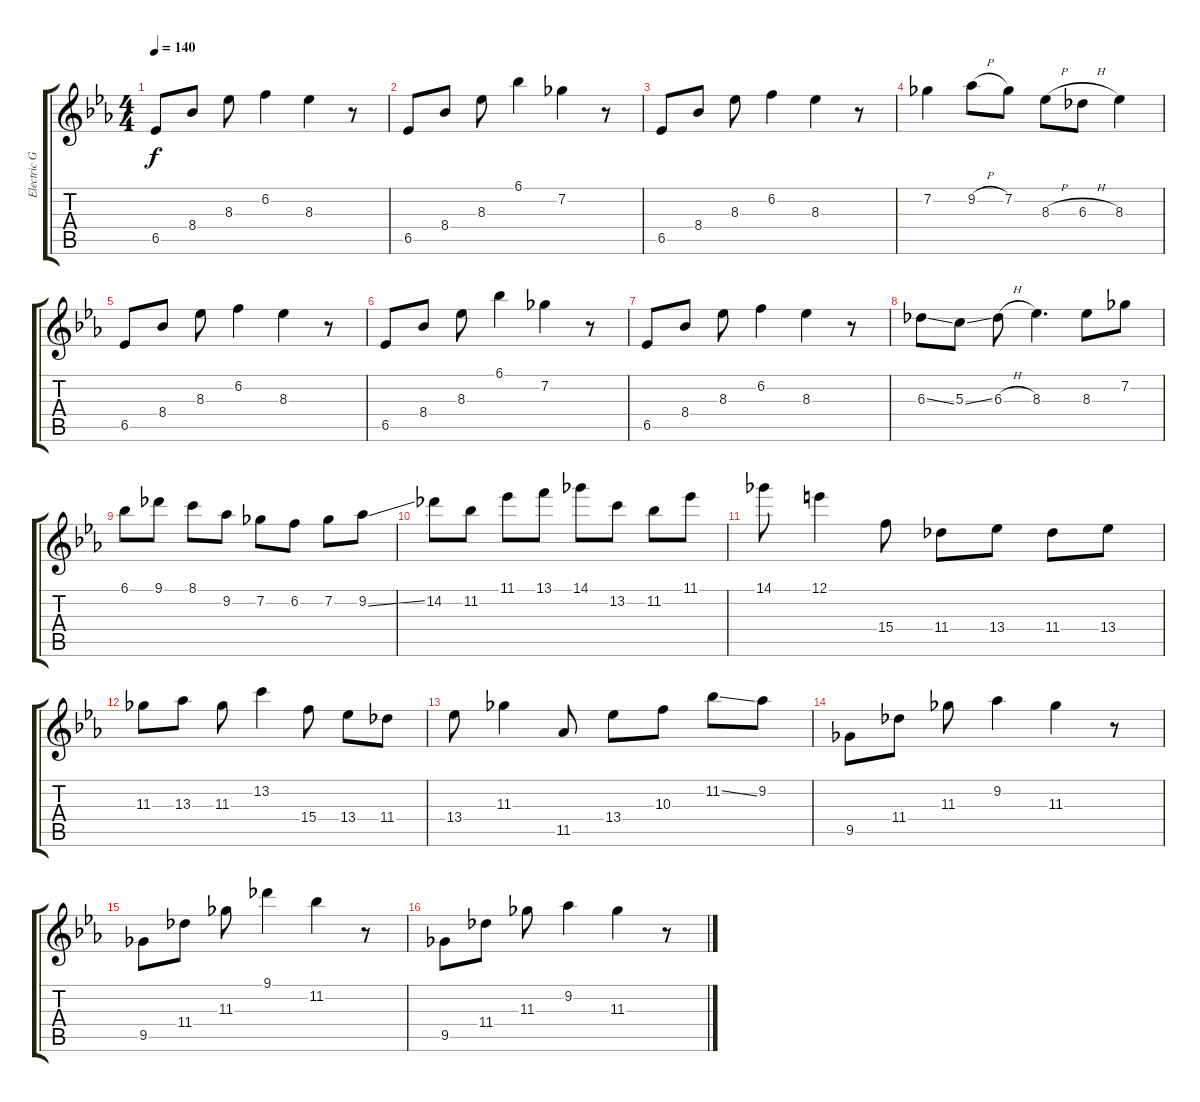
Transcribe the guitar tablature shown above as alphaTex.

\track ("Electric Guitar (Jordan)" "Electric G") {instrument overdrivenguitar}
\staff {score tabs}
\tuning (E4 B3 G3 D3 A2 E2) {hide}
\ts (4 4)
\tempo 140
\clef g2
\ks cminor
6.5.8{dy f} 8.4.8 8.3.8 6.2.4 8.3.4 r.8 |
6.5.8 8.4.8 8.3.8 6.1.4 7.2.4 r.8 |
6.5.8 8.4.8 8.3.8 6.2.4 8.3.4 r.8 |
7.2.4 9.2{h}.8 7.2.8 8.3{h}.8 6.3{h}.8 8.3.4 |
6.5.8 8.4.8 8.3.8 6.2.4 8.3.4 r.8 |
6.5.8 8.4.8 8.3.8 6.1.4 7.2.4 r.8 |
6.5.8 8.4.8 8.3.8 6.2.4 8.3.4 r.8 |
6.3{ss}.8 5.3{ss}.8 6.3{h}.8 8.3.4{d} 8.3.8 7.2.8 |
6.1.8 9.1.8 8.1.8 9.2.8 7.2.8 6.2.8 7.2.8 9.2{ss}.8 |
14.2.8 11.2.8 11.1.8 13.1.8 14.1.8 13.2.8 11.2.8 11.1.8 |
14.1.8 12.1.4 15.4.8 11.4.8 13.4.8 11.4.8 13.4.8 |
11.3.8 13.3.8 11.3.8 13.2.4 15.4.8 13.4.8 11.4.8 |
13.4.8 11.3.4 11.5.8 13.4.8 10.3.8 11.2{ss}.8 9.2.8 |
9.5.8 11.4.8 11.3.8 9.2.4 11.3.4 r.8 |
9.5.8 11.4.8 11.3.8 9.1.4 11.2.4 r.8 |
9.5.8 11.4.8 11.3.8 9.2.4 11.3.4 r.8
